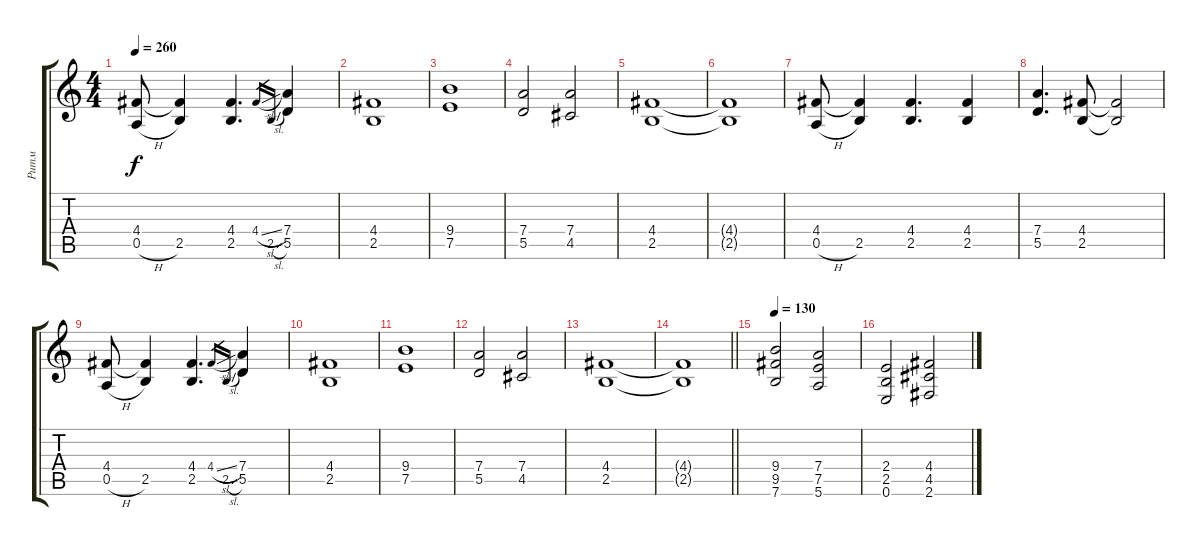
\track ("Ритм" "Ритм") {instrument distortionguitar}
\staff {score tabs}
\tuning (E4 B3 G3 D3 A2 E2) {hide}
\ts (4 4)
\tempo 260
\clef g2
\ks c
(4.4 0.5{h}).8{dy f} (4.4{t} 2.5).4 (4.4 2.5).4{d} 4.4{sl}.16{gr} 2.5{sl}.16{gr} (7.4 5.5).4 |
(4.4 2.5).1 |
(9.4 7.5).1 |
(7.4 5.5).2 (7.4 4.5).2 |
(4.4 2.5).1 |
(4.4{t} 2.5{t}).1 |
(4.4 0.5{h}).8 (4.4{t} 2.5).4 (4.4 2.5).4{d} (4.4 2.5).4 |
(7.4 5.5).4{d} (4.4 2.5).8 (4.4{t} 2.5{t}).2 |
(4.4 0.5{h}).8 (4.4{t} 2.5).4 (4.4 2.5).4{d} 4.4{sl}.16{gr} 2.5{sl}.16{gr} (7.4 5.5).4 |
(4.4 2.5).1 |
(9.4 7.5).1 |
(7.4 5.5).2 (7.4 4.5).2 |
(4.4 2.5).1 |
\barLineRight lightlight
(4.4{t} 2.5{t}).1 |
\tempo 130
(9.4 9.5 7.6).2 (7.4 7.5 5.6).2 |
(2.4 2.5 0.6).2 (4.4 4.5 2.6).2
